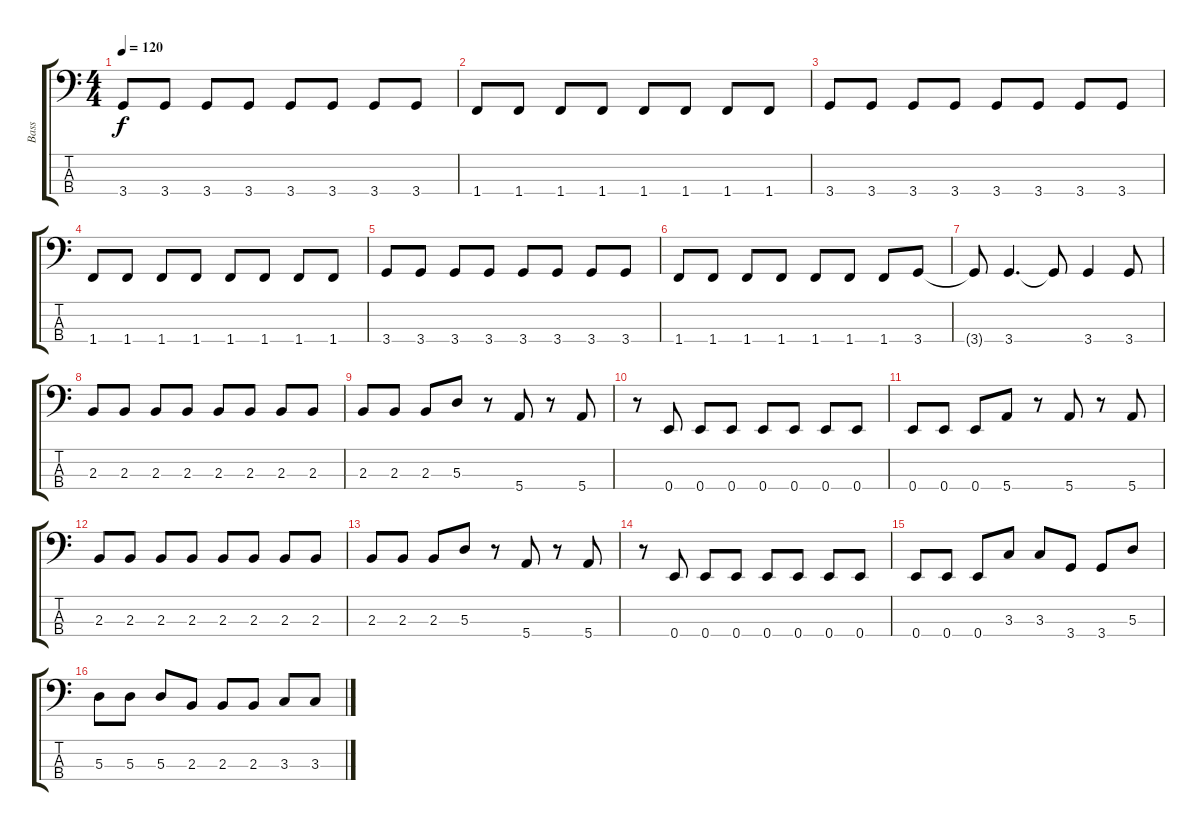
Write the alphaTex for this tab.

\track ("Bass" "Bass") {instrument slapbass1}
\staff {score tabs}
\tuning (G2 D2 A1 E1) {hide}
\ts (4 4)
\tempo 120
\clef f4
\ks c
3.4.8{dy f} 3.4.8 3.4.8 3.4.8 3.4.8 3.4.8 3.4.8 3.4.8 |
1.4.8 1.4.8 1.4.8 1.4.8 1.4.8 1.4.8 1.4.8 1.4.8 |
3.4.8 3.4.8 3.4.8 3.4.8 3.4.8 3.4.8 3.4.8 3.4.8 |
1.4.8 1.4.8 1.4.8 1.4.8 1.4.8 1.4.8 1.4.8 1.4.8 |
3.4.8 3.4.8 3.4.8 3.4.8 3.4.8 3.4.8 3.4.8 3.4.8 |
1.4.8 1.4.8 1.4.8 1.4.8 1.4.8 1.4.8 1.4.8 3.4.8 |
3.4{t}.8 3.4.4{d} 3.4{t}.8 3.4.4 3.4.8 |
2.3.8 2.3.8 2.3.8 2.3.8 2.3.8 2.3.8 2.3.8 2.3.8 |
2.3.8 2.3.8 2.3.8 5.3.8 r.8 5.4.8 r.8 5.4.8 |
r.8 0.4.8 0.4.8 0.4.8 0.4.8 0.4.8 0.4.8 0.4.8 |
0.4.8 0.4.8 0.4.8 5.4.8 r.8 5.4.8 r.8 5.4.8 |
2.3.8 2.3.8 2.3.8 2.3.8 2.3.8 2.3.8 2.3.8 2.3.8 |
2.3.8 2.3.8 2.3.8 5.3.8 r.8 5.4.8 r.8 5.4.8 |
r.8 0.4.8 0.4.8 0.4.8 0.4.8 0.4.8 0.4.8 0.4.8 |
0.4.8 0.4.8 0.4.8 3.3.8 3.3.8 3.4.8 3.4.8 5.3.8 |
5.3.8 5.3.8 5.3.8 2.3.8 2.3.8 2.3.8 3.3.8 3.3.8
